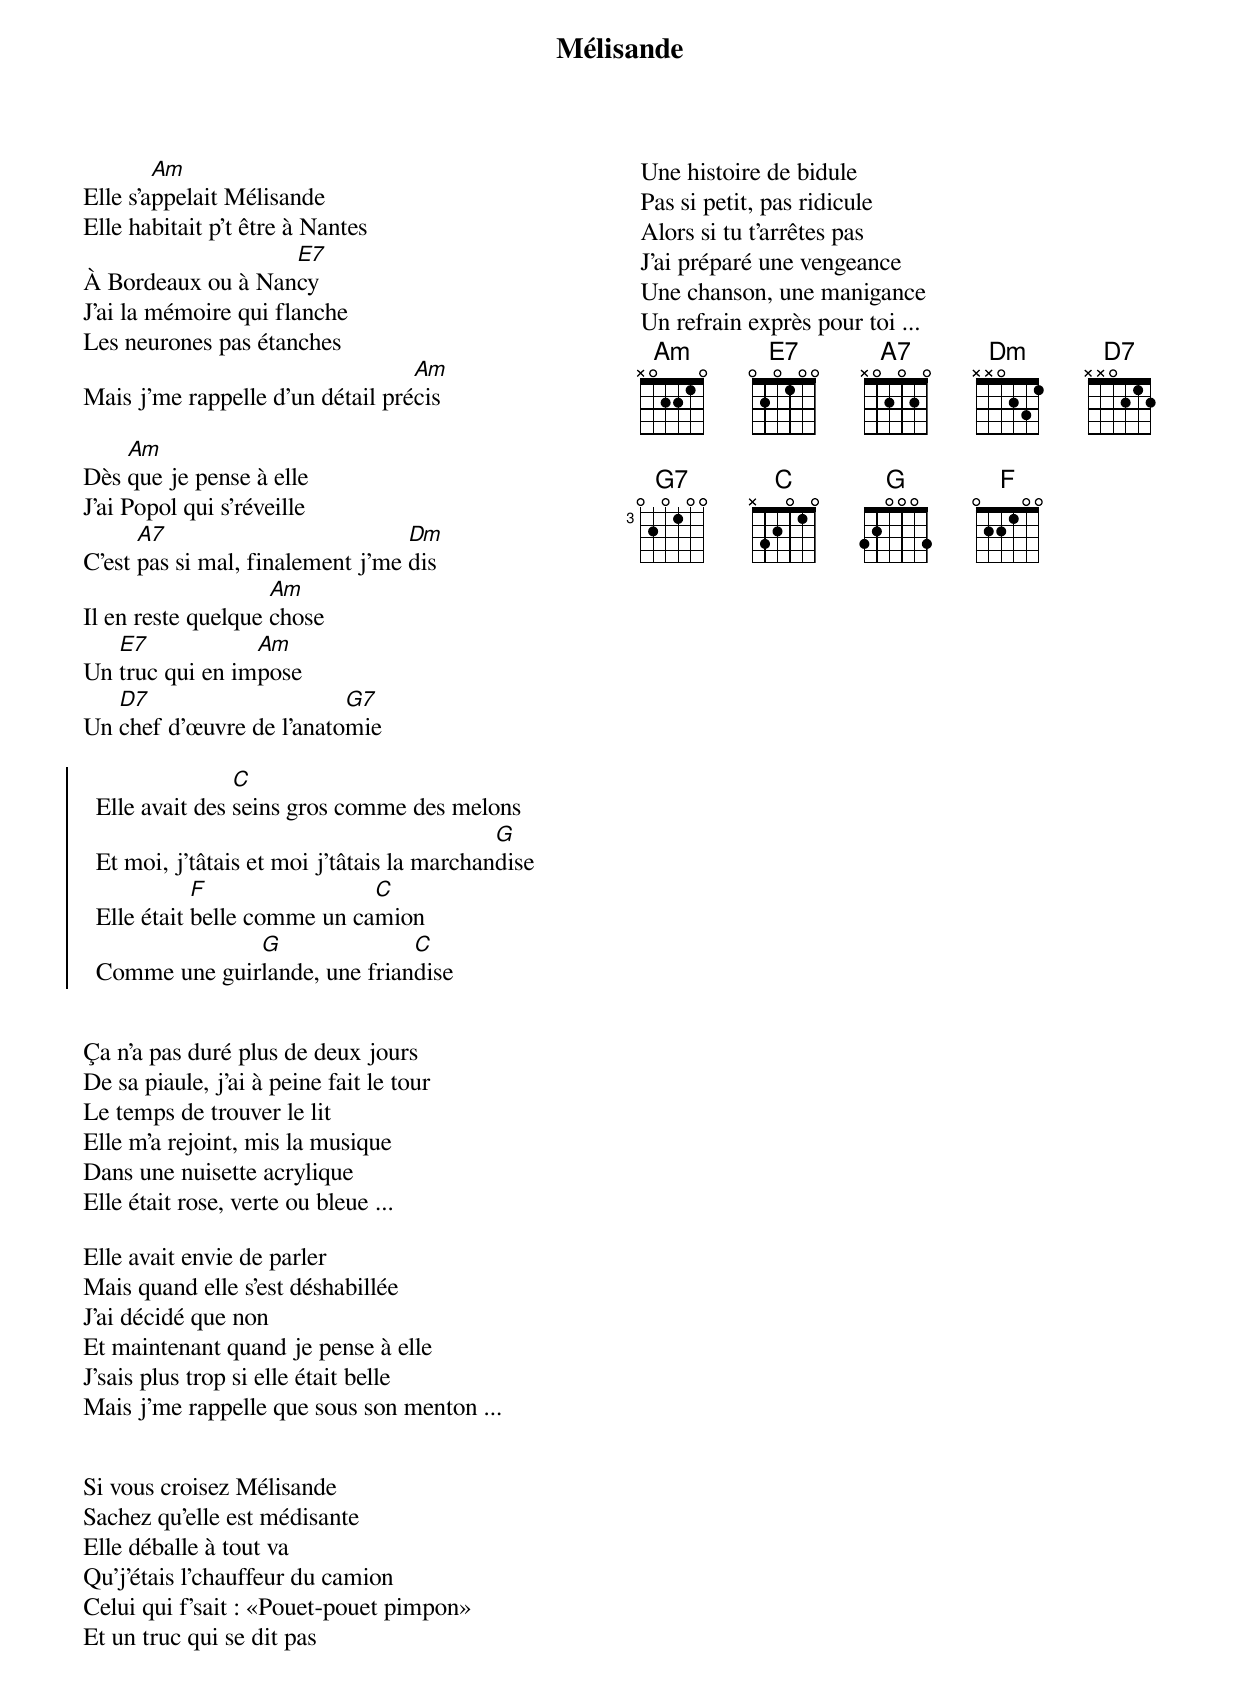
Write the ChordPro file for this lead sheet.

{title: Mélisande}
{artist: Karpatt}
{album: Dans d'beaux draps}
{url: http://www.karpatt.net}
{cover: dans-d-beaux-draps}
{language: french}
{columns: 2}
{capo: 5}
{define: Am frets X 0 2 2 1 0}
{define: E7 frets 0 2 0 1 0 0}
{define: A7 frets X 0 2 0 2 0}
{define: Dm frets X X 0 2 3 1}
{define: D7 frets X X 0 2 1 2}
{define: G7 base-fret 3 frets 0 2 0 1 0 0}
{define: C frets X 3 2 0 1 0}
{define: G frets 3 2 0 0 0 3}
{define: F base-fret 1 frets 0 2 2 1 0 0}


Elle s'a[Am]ppelait Mélisande
Elle habitait p't être à Nantes
À Bordeaux ou à Nan[E7]cy
J'ai la mémoire qui flanche
Les neurones pas étanches
Mais j'me rappelle d'un détail pré[Am]cis

Dès [Am]que je pense à elle
J'ai Popol qui s'réveille
C'est [A7]pas si mal, finalement j'me [Dm]dis
Il en reste quelque [Am]chose
Un [E7]truc qui en im[Am]pose
Un [D7]chef d'œuvre de l'anato[G7]mie

{start_of_chorus}
  Elle avait des [C]seins gros comme des melons
  Et moi, j'tâtais et moi j'tâtais la marchan[G]dise
  Elle était [F]belle comme un ca[C]mion
  Comme une guir[G]lande, une frian[C]dise
{end_of_chorus}


Ça n'a pas duré plus de deux jours
De sa piaule, j'ai à peine fait le tour
Le temps de trouver le lit
Elle m'a rejoint, mis la musique
Dans une nuisette acrylique
Elle était rose, verte ou bleue ...

Elle avait envie de parler
Mais quand elle s'est déshabillée
J'ai décidé que non
Et maintenant quand je pense à elle
J'sais plus trop si elle était belle
Mais j'me rappelle que sous son menton ...


Si vous croisez Mélisande
Sachez qu'elle est médisante
Elle déballe à tout va
Qu'j'étais l'chauffeur du camion
Celui qui f'sait : «Pouet-pouet pimpon»
Et un truc qui se dit pas

Une histoire de bidule
Pas si petit, pas ridicule
Alors si tu t'arrêtes pas
J'ai préparé une vengeance
Une chanson, une manigance
Un refrain exprès pour toi ...
